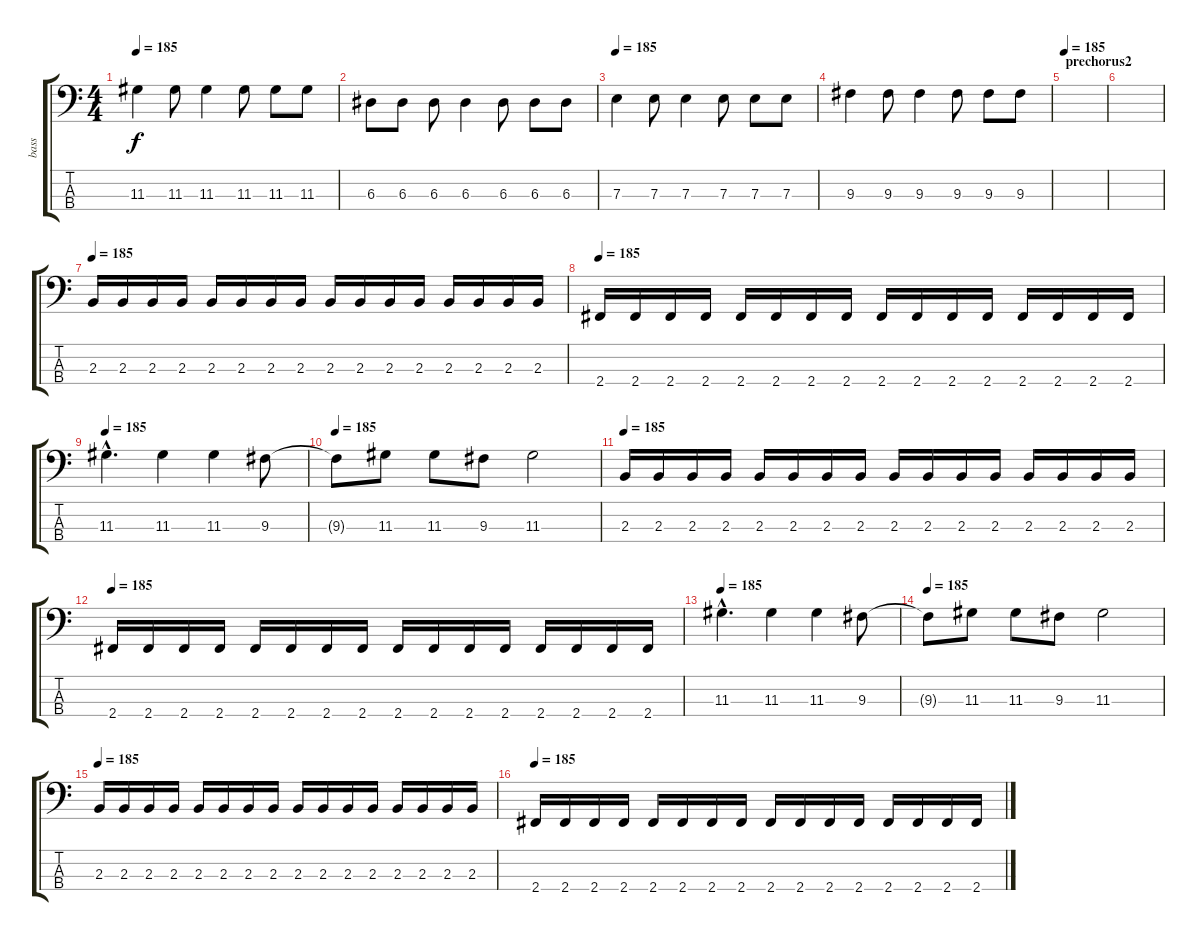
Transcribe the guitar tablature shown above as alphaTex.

\track ("bass" "bass") {instrument electricbasspick}
\staff {score tabs}
\tuning (G2 D2 A1 E1) {hide}
\ts (4 4)
\tempo 185
\clef f4
\ks c
11.3.4{dy f} 11.3.8 11.3.4 11.3.8 11.3.8 11.3.8 |
6.3.8 6.3.8 6.3.8 6.3.4 6.3.8 6.3.8 6.3.8 |
\tempo 185
7.3.4 7.3.8 7.3.4 7.3.8 7.3.8 7.3.8 |
9.3.4 9.3.8 9.3.4 9.3.8 9.3.8 9.3.8 |
\section ("" "prechorus2")
\tempo 185
|
|
\tempo 185
2.3.16 2.3.16 2.3.16 2.3.16 2.3.16 2.3.16 2.3.16 2.3.16 2.3.16 2.3.16 2.3.16 2.3.16 2.3.16 2.3.16 2.3.16 2.3.16 |
\tempo 185
2.4.16 2.4.16 2.4.16 2.4.16 2.4.16 2.4.16 2.4.16 2.4.16 2.4.16 2.4.16 2.4.16 2.4.16 2.4.16 2.4.16 2.4.16 2.4.16 |
\tempo 185
11.3{hac}.4{d} 11.3.4 11.3.4 9.3.8 |
\tempo 185
9.3{t}.8 11.3.8 11.3.8 9.3.8 11.3.2 |
\tempo 185
2.3.16 2.3.16 2.3.16 2.3.16 2.3.16 2.3.16 2.3.16 2.3.16 2.3.16 2.3.16 2.3.16 2.3.16 2.3.16 2.3.16 2.3.16 2.3.16 |
\tempo 185
2.4.16 2.4.16 2.4.16 2.4.16 2.4.16 2.4.16 2.4.16 2.4.16 2.4.16 2.4.16 2.4.16 2.4.16 2.4.16 2.4.16 2.4.16 2.4.16 |
\tempo 185
11.3{hac}.4{d} 11.3.4 11.3.4 9.3.8 |
\tempo 185
9.3{t}.8 11.3.8 11.3.8 9.3.8 11.3.2 |
\tempo 185
2.3.16 2.3.16 2.3.16 2.3.16 2.3.16 2.3.16 2.3.16 2.3.16 2.3.16 2.3.16 2.3.16 2.3.16 2.3.16 2.3.16 2.3.16 2.3.16 |
\tempo 185
2.4.16 2.4.16 2.4.16 2.4.16 2.4.16 2.4.16 2.4.16 2.4.16 2.4.16 2.4.16 2.4.16 2.4.16 2.4.16 2.4.16 2.4.16 2.4.16
